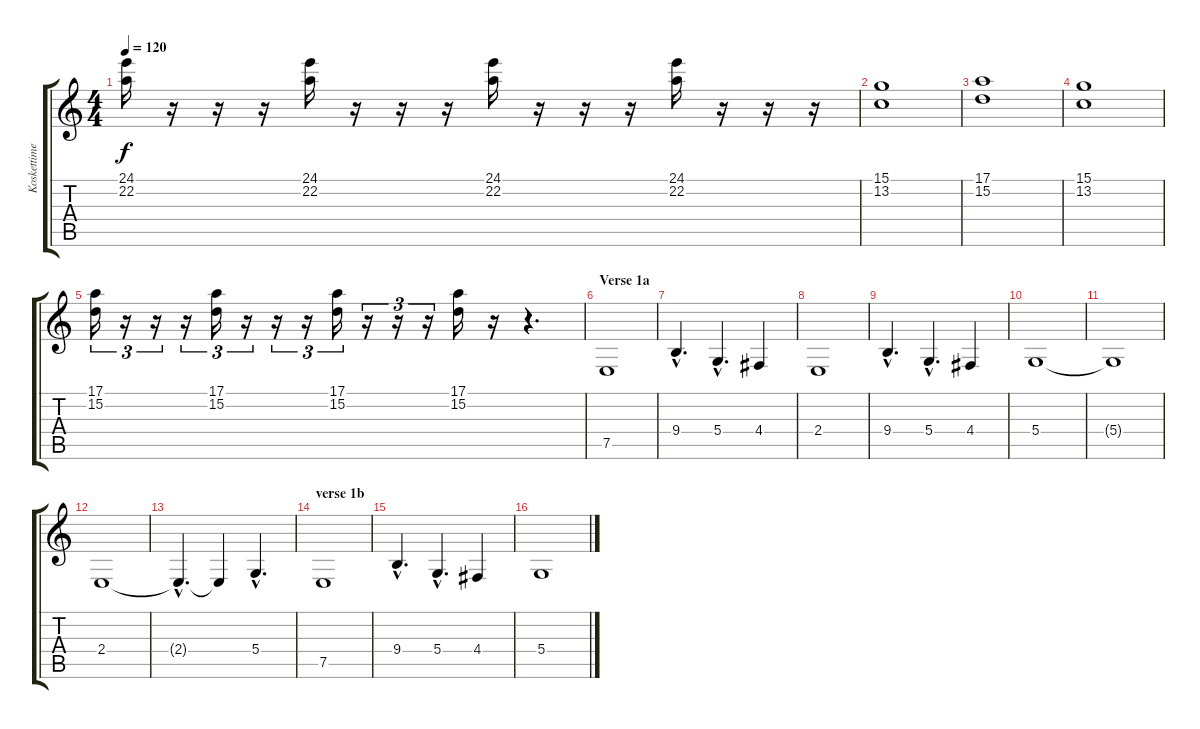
\track ("Koskettimet (Oikea)" "Koskettime") {instrument stringensemble2}
\staff {score tabs}
\tuning (E4 B3 G3 D3 A2 E2) {hide}
\ts (4 4)
\tempo 120
\clef g2
\ks c
(24.1 22.2).16{dy f} r.16 r.16 r.16 (24.1 22.2).16 r.16 r.16 r.16 (24.1 22.2).16 r.16 r.16 r.16 (24.1 22.2).16 r.16 r.16 r.16 |
(15.1 13.2).1 |
(17.1 15.2).1 |
(15.1 13.2).1 |
(17.1 15.2).16{tu (3 2)} r.16{tu (3 2)} r.16{tu (3 2)} r.16{tu (3 2)} (17.1 15.2).16{tu (3 2)} r.16{tu (3 2)} r.16{tu (3 2)} r.16{tu (3 2)} (17.1 15.2).16{tu (3 2)} r.16{tu (3 2)} r.16{tu (3 2)} r.16{tu (3 2)} (17.1 15.2).16 r.16 r.4{d} |
\section ("" "Verse 1a")
7.5.1 |
9.4{hac}.4{d} 5.4{hac}.4{d} 4.4.4 |
2.4.1 |
9.4{hac}.4{d} 5.4{hac}.4{d} 4.4.4 |
5.4.1 |
5.4{t}.1 |
2.4.1 |
2.4{hac t}.4{d} 2.4{t}.4 5.4{hac}.4{d} |
\section ("" "verse 1b")
7.5.1 |
9.4{hac}.4{d} 5.4{hac}.4{d} 4.4.4 |
5.4.1
